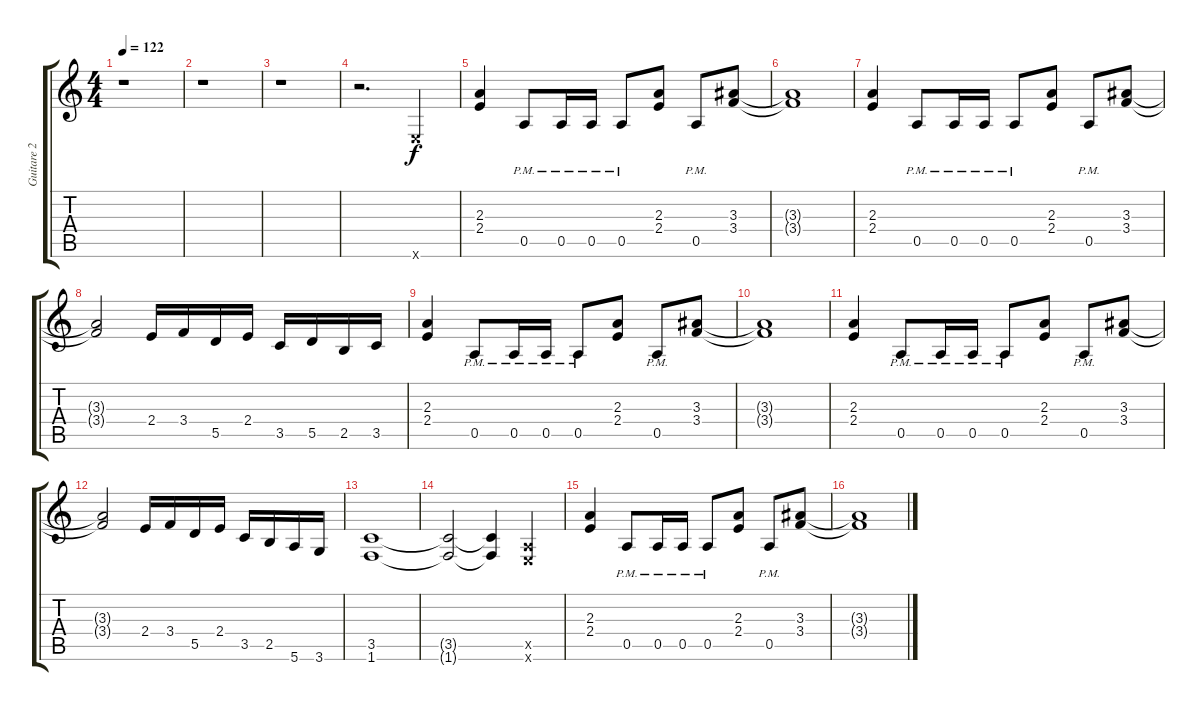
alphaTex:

\track ("Guitare 2" "Guitare 2") {instrument distortionguitar}
\staff {score tabs}
\tuning (E4 B3 G3 D3 A2 E2) {hide}
\ts (4 4)
\tempo 122
\clef g2
\ks c
r.1{dy f instrument distortionguitar} |
r.1 |
r.1 |
r.2{d} 0.6{x}.4 |
(2.3 2.4).4 0.5{pm}.8 0.5{pm}.16 0.5{pm}.16 0.5{pm}.8 (2.3 2.4).8 0.5{pm}.8 (3.3 3.4).8 |
(3.3{t} 3.4{t}).1 |
(2.3 2.4).4 0.5{pm}.8 0.5{pm}.16 0.5{pm}.16 0.5{pm}.8 (2.3 2.4).8 0.5{pm}.8 (3.3 3.4).8 |
(3.3{t} 3.4{t}).2 2.4.16 3.4.16 5.5.16 2.4.16 3.5.16 5.5.16 2.5.16 3.5.16 |
(2.3 2.4).4 0.5{pm}.8 0.5{pm}.16 0.5{pm}.16 0.5{pm}.8 (2.3 2.4).8 0.5{pm}.8 (3.3 3.4).8 |
(3.3{t} 3.4{t}).1 |
(2.3 2.4).4 0.5{pm}.8 0.5{pm}.16 0.5{pm}.16 0.5{pm}.8 (2.3 2.4).8 0.5{pm}.8 (3.3 3.4).8 |
(3.3{t} 3.4{t}).2 2.4.16 3.4.16 5.5.16 2.4.16 3.5.16 2.5.16 5.6.16 3.6.16 |
(3.5 1.6).1 |
(3.5{t} 1.6{t}).2 (3.5{t} 1.6{t}).4 (0.5{x} 0.6{x}).4 |
(2.3 2.4).4 0.5{pm}.8 0.5{pm}.16 0.5{pm}.16 0.5{pm}.8 (2.3 2.4).8 0.5{pm}.8 (3.3 3.4).8 |
(3.3{t} 3.4{t}).1
